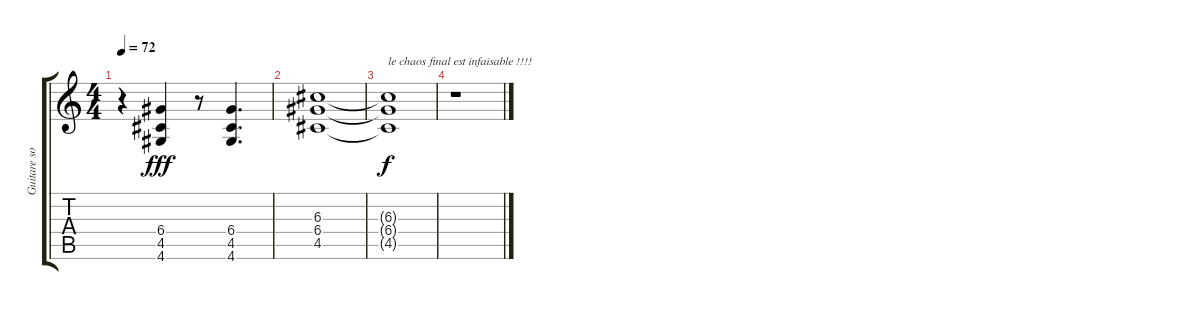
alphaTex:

\track ("Guitare solo et fin" "Guitare so") {instrument electricguitarjazz}
\staff {score tabs}
\tuning (E4 B3 G3 D3 A2 E2) {hide}
\ts (4 4)
\tempo 72
\clef g2
\ks c
r.4{dy fff} (6.4 4.5 4.6).4 r.8 (6.4 4.5 4.6).4{d} |
(6.3 6.4 4.5).1 |
(6.3{t} 6.4{t} 4.5{t}).1{txt "le chaos final est infaisable !!!!" dy f} |
r.1
